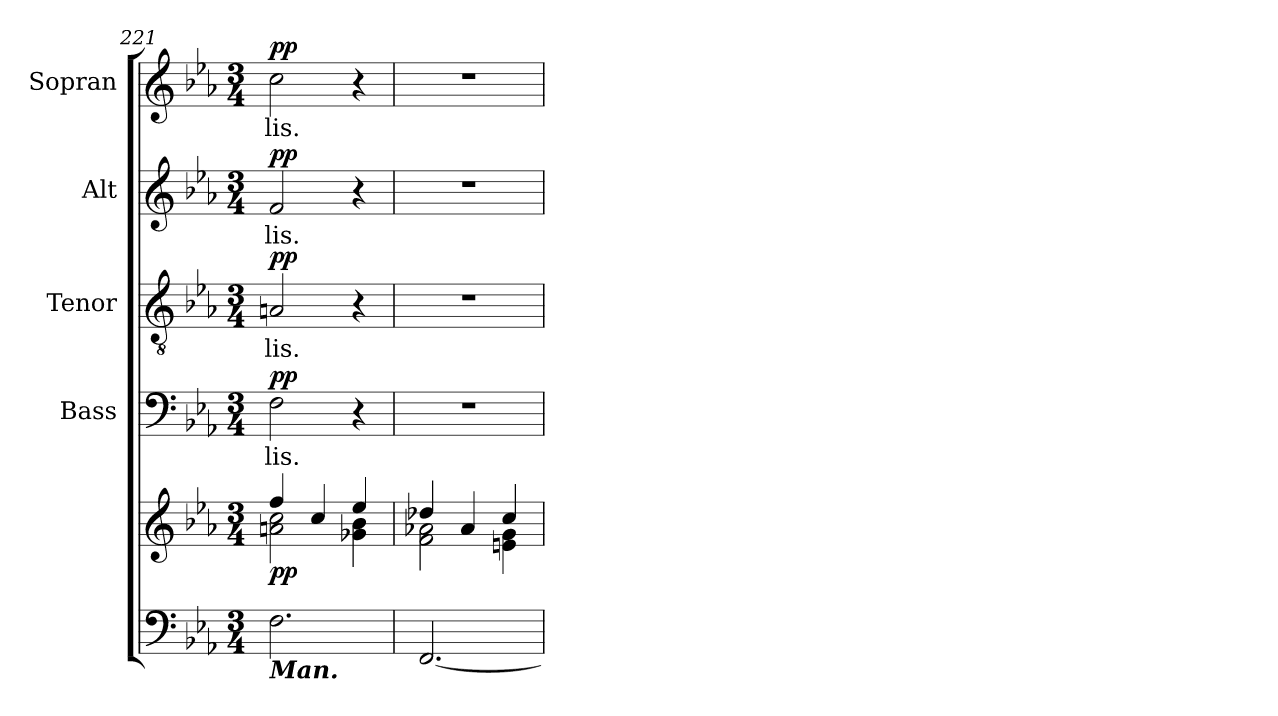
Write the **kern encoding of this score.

**kern	**kern	**dynam	**kern	**text	**dynam	**kern	**text	**dynam	**kern	**text	**dynam	**kern	**text	**dynam
*part5	*part5	*part5	*part4	*part4	*part4	*part3	*part3	*part3	*part2	*part2	*part2	*part1	*part1	*part1
*staff6	*staff5	*staff5/6	*staff4	*staff4	*staff4	*staff3	*staff3	*staff3	*staff2	*staff2	*staff2	*staff1	*staff1	*staff1
*	*	*	*I"Bass	*	*	*I"Tenor	*	*	*I"Alt	*	*	*I"Sopran	*	*
*	*	*	*I'B.	*	*	*I'T.	*	*	*I'A.	*	*	*I'S.	*	*
!!LO:PB:g=z
*clefF4	*clefG2	*	*clefF4	*	*	*clefGv2	*	*	*clefG2	*	*	*clefG2	*	*
*k[b-e-a-]	*k[b-e-a-]	*	*k[b-e-a-]	*	*	*k[b-e-a-]	*	*	*k[b-e-a-]	*	*	*k[b-e-a-]	*	*
*E-:	*E-:	*	*E-:	*	*	*E-:	*	*	*E-:	*	*	*E-:	*	*
*M3/4	*M3/4	*	*M3/4	*	*	*M3/4	*	*	*M3/4	*	*	*M3/4	*	*
=221	=221	=221	=221	=221	=221	=221	=221	=221	=221	=221	=221	=221	=221	=221
*	*^	*	*	*	*	*	*	*	*	*	*	*	*	*
!LO:TX:b:Bi:t=Man.	!	!	!	!	!	!	!	!	!	!	!	!	!	!	!
!	!	!	!LO:DY:b	!	!LO:LY:b	!LO:DY:a	!	!LO:LY:b	!LO:DY:a	!	!LO:LY:b	!LO:DY:a	!	!LO:LY:b	!LO:DY:a
2.F\	4ff/	2an\ 2cc\	pp	2F\	-lis.	pp	2An/	-lis.	pp	2f/	-lis.	pp	2cc\	-lis.	pp
.	4cc/	.	.	.	.	.	.	.	.	.	.	.	.	.	.
.	4ee-/	4g-X\ 4b-\	.	4r	.	.	4r	.	.	4r	.	.	4r	.	.
=222	=222	=222	=222	=222	=222	=222	=222	=222	=222	=222	=222	=222	=222	=222	=222
[2.FF/	4dd-X/	2f\ 2a-X\	.	2.r	.	.	2.r	.	.	2.r	.	.	2.r	.	.
.	4a-/	.	.	.	.	.	.	.	.	.	.	.	.	.	.
.	4cc/	4en\ 4g\	.	.	.	.	.	.	.	.	.	.	.	.	.
*	*v	*v	*	*	*	*	*	*	*	*	*	*	*	*	*
=	=	=	=	=	=	=	=	=	=	=	=	=	=	=
*-	*-	*-	*-	*-	*-	*-	*-	*-	*-	*-	*-	*-	*-	*-
